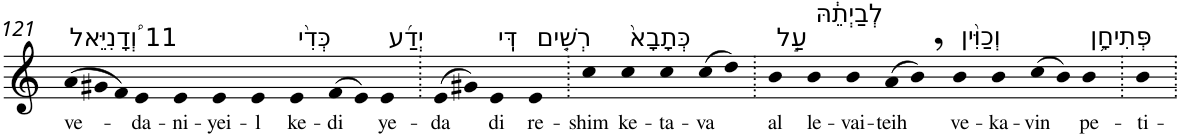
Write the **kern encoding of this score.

**kern	**text
*part1	*part1
*staff1	*staff1
*I"Piano	*
*I'Pno	*
!!LO:PB:g=z
*clefG2	*
*k[]	*
*Xtuplet	*
=121	=121
!LO:TX:a:t=11 וְ֠דָנִיֵּאל	!
!	!LO:LY:b
(>12a	ve-
12g#X	.
12f)	.
!	!LO:LY:b
4e	-da-
!	!LO:LY:b
4e	-ni-
!	!LO:LY:b
4e	-yei-
!	!LO:LY:b
4e	-l
!LO:TX:a:t=כְּדִ֨י	!
!	!LO:LY:b
4e	ke-
!	!LO:LY:b
(>8f	-di
8e)	.
!LO:TX:a:t=יְדַ֜ע	!
!	!LO:LY:b
4e	ye-
=122.	=122.
!	!LO:LY:b
(>8e	-da
8g#X)	.
!LO:TX:a:t=דִּֽי	!
!	!LO:LY:b
4e	di
!LO:TX:a:t=רְשִׁ֤ים	!
!	!LO:LY:b
4e	re-
=123.	=123.
!	!LO:LY:b
4cc	-shim
!LO:TX:a:t=כְּתָבָא֙	!
!	!LO:LY:b
4cc	ke-
!	!LO:LY:b
4cc	-ta-
!	!LO:LY:b
(>8cc	-va
8dd)	.
=124.	=124.
!LO:TX:a:t=עַ֣ל	!
!	!LO:LY:b
4b	al
!LO:TX:a:t=לְבַיְתֵ֔הּ	!
!	!LO:LY:b
4b	le-
!	!LO:LY:b
4b	-vai-
!	!LO:LY:b
(>8a	-teih
8b,)	.
!LO:TX:a:t=וְכַוִּ֨ין	!
!	!LO:LY:b
4b	ve-
!	!LO:LY:b
4b	-ka-
!	!LO:LY:b
(>8cc	-vin
8b)	.
!LO:TX:a:t=פְּתִיחָ֥ן	!
!	!LO:LY:b
4b	pe-
=125.	=125.
!	!LO:LY:b
4b	-ti-
=.	=.
*-	*-
